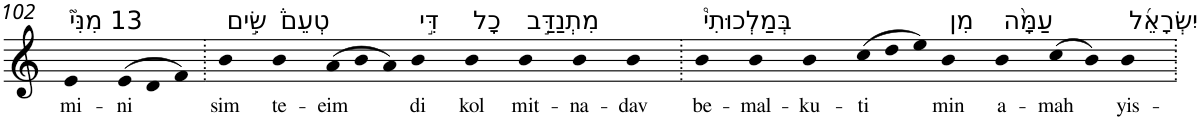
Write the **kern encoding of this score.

**kern	**text
*part1	*part1
*staff1	*staff1
*I"Piano	*
*I'Pno	*
!!LO:PB:g=z
*clefG2	*
*k[]	*
=102	=102
!LO:TX:a:t=13 מִנִּי֮	!
!	!LO:LY:b
4e	mi-
*Xtuplet	*
!	!LO:LY:b
(>12e	-ni
12d	.
12f)	.
=103.	=103.
!LO:TX:a:t=שִׂ֣ים	!
!	!LO:LY:b
4b	sim
!LO:TX:a:t=טְעֵם֒	!
!	!LO:LY:b
4b	te-
!	!LO:LY:b
(>12a	-eim
12b	.
12a)	.
!LO:TX:a:t=דִּ֣י	!
!	!LO:LY:b
4b	di
!LO:TX:a:t=כָל	!
!	!LO:LY:b
4b	kol
!LO:TX:a:t=מִתְנַדַּ֣ב	!
!	!LO:LY:b
4b	mit-
!	!LO:LY:b
4b	-na-
!	!LO:LY:b
4b	-dav
=104.	=104.
!LO:TX:a:t=בְּמַלְכוּתִי֩	!
!	!LO:LY:b
4b	be-
!	!LO:LY:b
4b	-mal-
!	!LO:LY:b
4b	-ku-
!	!LO:LY:b
(>12cc	-ti
12dd	.
12ee)	.
!LO:TX:a:t=מִן	!
!	!LO:LY:b
4b	min
!LO:TX:a:t=עַמָּ֨ה	!
!	!LO:LY:b
4b	a-
!	!LO:LY:b
(>8cc	-mah
8b)	.
!LO:TX:a:t=יִשְׂרָאֵ֜ל	!
!	!LO:LY:b
4b	yis-
=.	=.
*-	*-
